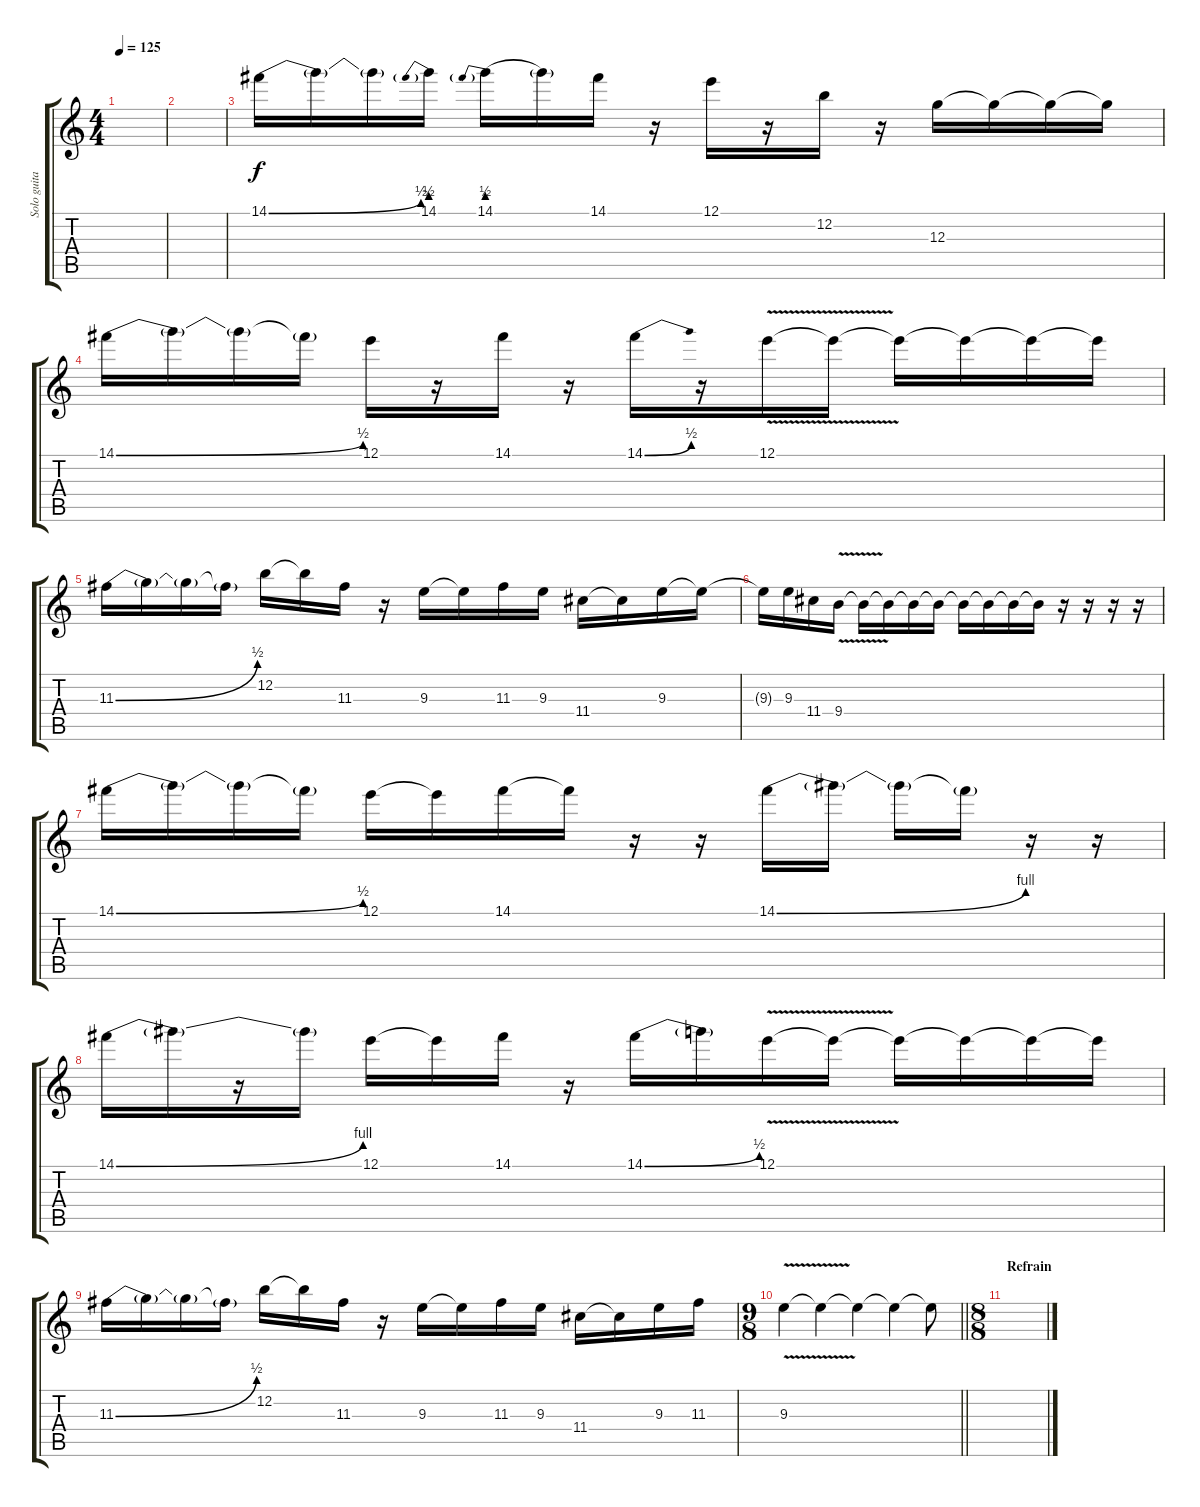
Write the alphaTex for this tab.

\track ("Solo guitar - harmony (Michael Schenker)" "Solo guita") {instrument overdrivenguitar}
\staff {score tabs}
\tuning (E4 B3 G3 D3 A2 E2) {hide}
\ts (4 4)
\tempo 125
\clef g2
\ks c
|
|
14.1{be (bend 0 0 60 2)}.16 14.1{t}.16 14.1{t}.16 14.1{be (prebend 0 2 60 2)}.16 14.1{be (prebend 0 2 60 2)}.16 14.1{t}.16 14.1.16 r.16 12.1.16 r.16 12.2.16 r.16 12.3.16 12.3{t}.16 12.3{t}.16 12.3{t}.16 |
14.1{be (bend 0 0 60 2)}.16 14.1{t}.16 14.1{t}.16 14.1{t}.16 12.1.16 r.16 14.1.16 r.16 14.1{be (bend 0 0 60 2)}.16 r.16 12.1{v}.16 12.1{t}.16 12.1{t}.16 12.1{t}.16 12.1{t}.16 12.1{t}.16 |
11.3{be (bend 0 0 60 2)}.16 11.3{t}.16 11.3{t}.16 11.3{t}.16 12.2.16 12.2{t}.16 11.3.16 r.16 9.3.16 9.3{t}.16 11.3.16 9.3.16 11.4.16 11.4{t}.16 9.3.16 9.3{t}.16 |
9.3{t}.16 9.3.16 11.4.16 9.4{v}.16 9.4{t}.16 9.4{t}.16 9.4{t}.16 9.4{t}.16 9.4{t}.16 9.4{t}.16 9.4{t}.16 9.4{t}.16 r.16 r.16 r.16 r.16 |
14.1{be (bend 0 0 60 2)}.16 14.1{t}.16 14.1{t}.16 14.1{t}.16 12.1.16 12.1{t}.16 14.1.16 14.1{t}.16 r.16 r.16 14.1{be (bend 0 0 60 4)}.16 14.1{t}.16 14.1{t}.16 14.1{t}.16 r.16 r.16 |
14.1{be (bend 0 0 60 4)}.16 14.1{t}.16 r.16 14.1{t}.16 12.1.16 12.1{t}.16 14.1.16 r.16 14.1{be (bend 0 0 60 2)}.16 14.1{t}.16 12.1{v}.16 12.1{t}.16 12.1{t}.16 12.1{t}.16 12.1{t}.16 12.1{t}.16 |
11.3{be (bend 0 0 60 2)}.16 11.3{t}.16 11.3{t}.16 11.3{t}.16 12.2.16 12.2{t}.16 11.3.16 r.16 9.3.16 9.3{t}.16 11.3.16 9.3.16 11.4.16 11.4{t}.16 9.3.16 11.3.16 |
\ts (9 8)
\barLineRight lightlight
9.3{v}.4 9.3{t}.4 9.3{t}.4 9.3{t}.4 9.3{t}.8 |
\ts (8 8)
\section ("" "Refrain")
